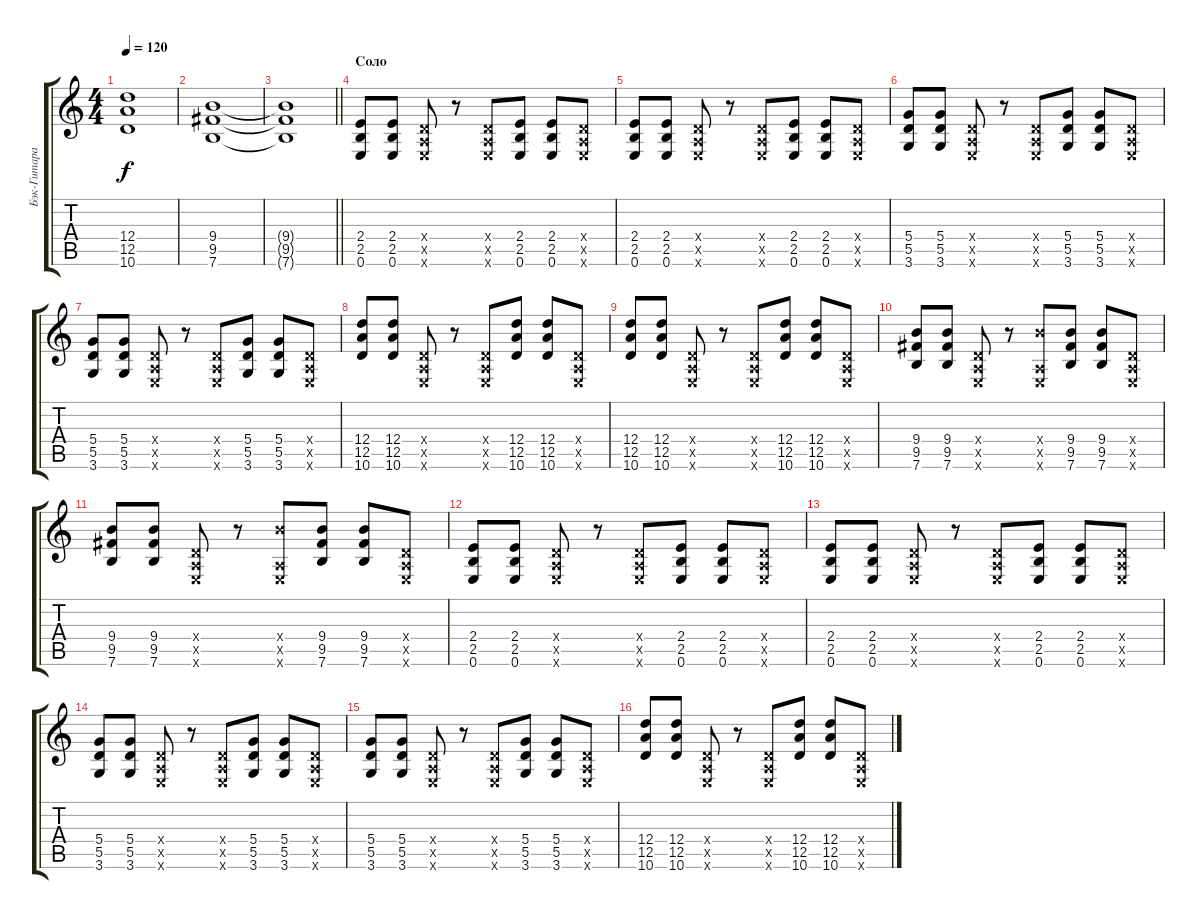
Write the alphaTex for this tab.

\track ("Бэк-Гитара" "Бэк-Гитара") {instrument distortionguitar}
\staff {score tabs}
\tuning (E4 B3 G3 D3 A2 E2) {hide}
\ts (4 4)
\tempo 120
\clef g2
\ks c
(12.4{t} 12.5{t} 10.6{t}).1{dy f} |
(9.4 9.5 7.6).1 |
\barLineRight lightlight
(9.4{t} 9.5{t} 7.6{t}).1 |
\section ("" "Соло")
(2.4 2.5 0.6).8 (2.4 2.5 0.6).8 (0.4{x} 0.5{x} 0.6{x}).8 r.8 (0.4{x} 0.5{x} 0.6{x}).8 (2.4 2.5 0.6).8 (2.4 2.5 0.6).8 (0.4{x} 0.5{x} 0.6{x}).8 |
(2.4 2.5 0.6).8 (2.4 2.5 0.6).8 (0.4{x} 0.5{x} 0.6{x}).8 r.8 (0.4{x} 0.5{x} 0.6{x}).8 (2.4 2.5 0.6).8 (2.4 2.5 0.6).8 (0.4{x} 0.5{x} 0.6{x}).8 |
(5.4 5.5 3.6).8 (5.4 5.5 3.6).8 (0.4{x} 0.5{x} 0.6{x}).8 r.8 (0.4{x} 0.5{x} 0.6{x}).8 (5.4 5.5 3.6).8 (5.4 5.5 3.6).8 (0.4{x} 0.5{x} 0.6{x}).8 |
(5.4 5.5 3.6).8 (5.4 5.5 3.6).8 (0.4{x} 0.5{x} 0.6{x}).8 r.8 (0.4{x} 0.5{x} 0.6{x}).8 (5.4 5.5 3.6).8 (5.4 5.5 3.6).8 (0.4{x} 0.5{x} 0.6{x}).8 |
(12.4 12.5 10.6).8 (12.4 12.5 10.6).8 (0.4{x} 0.5{x} 0.6{x}).8 r.8 (0.4{x} 0.5{x} 0.6{x}).8 (12.4 12.5 10.6).8 (12.4 12.5 10.6).8 (0.4{x} 0.5{x} 0.6{x}).8 |
(12.4 12.5 10.6).8 (12.4 12.5 10.6).8 (0.4{x} 0.5{x} 0.6{x}).8 r.8 (0.4{x} 0.5{x} 0.6{x}).8 (12.4 12.5 10.6).8 (12.4 12.5 10.6).8 (0.4{x} 0.5{x} 0.6{x}).8 |
(9.4 9.5 7.6).8 (9.4 9.5 7.6).8 (0.4{x} 0.5{x} 0.6{x}).8 r.8 (9.4{x} 0.5{x} 0.6{x}).8 (9.4 9.5 7.6).8 (9.4 9.5 7.6).8 (0.4{x} 0.5{x} 0.6{x}).8 |
(9.4 9.5 7.6).8 (9.4 9.5 7.6).8 (0.4{x} 0.5{x} 0.6{x}).8 r.8 (9.4{x} 0.5{x} 0.6{x}).8 (9.4 9.5 7.6).8 (9.4 9.5 7.6).8 (0.4{x} 0.5{x} 0.6{x}).8 |
(2.4 2.5 0.6).8 (2.4 2.5 0.6).8 (0.4{x} 0.5{x} 0.6{x}).8 r.8 (0.4{x} 0.5{x} 0.6{x}).8 (2.4 2.5 0.6).8 (2.4 2.5 0.6).8 (0.4{x} 0.5{x} 0.6{x}).8 |
(2.4 2.5 0.6).8 (2.4 2.5 0.6).8 (0.4{x} 0.5{x} 0.6{x}).8 r.8 (0.4{x} 0.5{x} 0.6{x}).8 (2.4 2.5 0.6).8 (2.4 2.5 0.6).8 (0.4{x} 0.5{x} 0.6{x}).8 |
(5.4 5.5 3.6).8 (5.4 5.5 3.6).8 (0.4{x} 0.5{x} 0.6{x}).8 r.8 (0.4{x} 0.5{x} 0.6{x}).8 (5.4 5.5 3.6).8 (5.4 5.5 3.6).8 (0.4{x} 0.5{x} 0.6{x}).8 |
(5.4 5.5 3.6).8 (5.4 5.5 3.6).8 (0.4{x} 0.5{x} 0.6{x}).8 r.8 (0.4{x} 0.5{x} 0.6{x}).8 (5.4 5.5 3.6).8 (5.4 5.5 3.6).8 (0.4{x} 0.5{x} 0.6{x}).8 |
(12.4 12.5 10.6).8 (12.4 12.5 10.6).8 (0.4{x} 0.5{x} 0.6{x}).8 r.8 (0.4{x} 0.5{x} 0.6{x}).8 (12.4 12.5 10.6).8 (12.4 12.5 10.6).8 (0.4{x} 0.5{x} 0.6{x}).8
